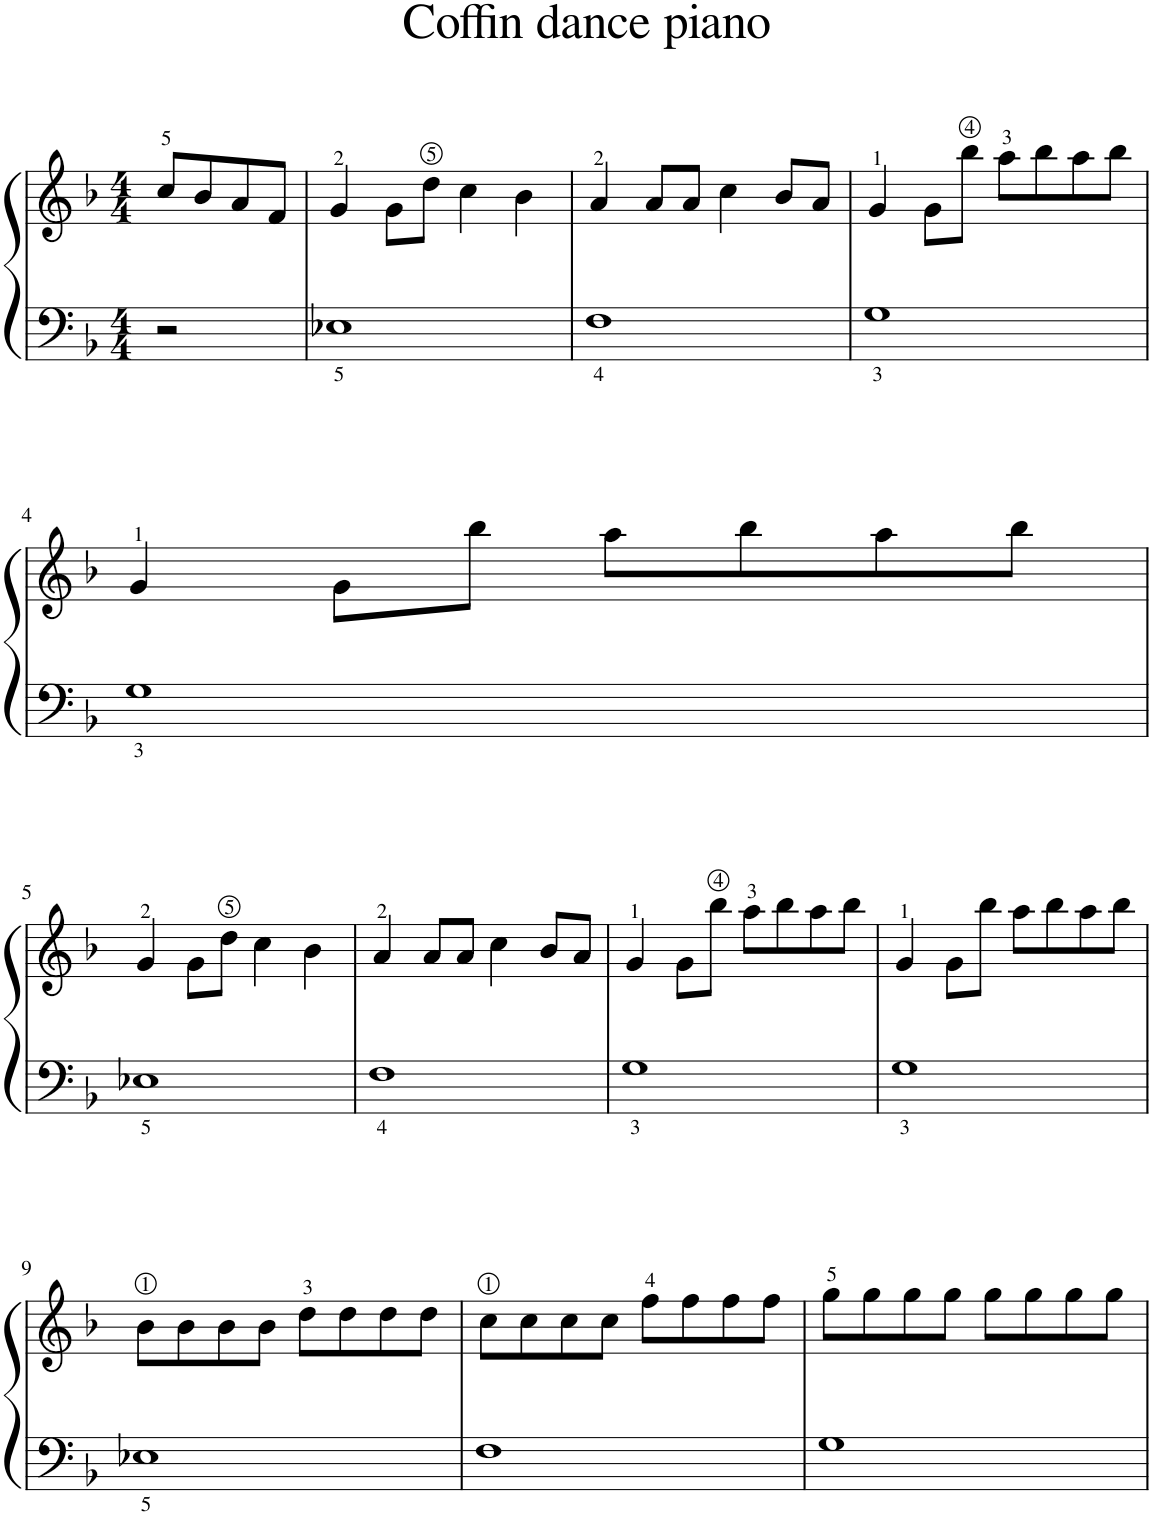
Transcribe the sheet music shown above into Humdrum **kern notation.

**kern	**kern
*part1	*part1
*staff2	*staff1
*I"Piano	*
*I'Pno.	*
*clefF4	*clefG2
*k[b-]	*k[b-]
*M4/4	*M4/4
=	=
2r	8cc/L
.	8b-/
.	8a/
.	8f/J
=1	=1
1E-X	4g/
.	8g\L
.	8dd\J
.	4cc\
.	4b-\
=2	=2
1F	4a/
.	8a/L
.	8a/J
.	4cc\
.	8b-/L
.	8a/J
=3	=3
1G	4g/
.	8g\L
.	8bb-\J
.	8aa\L
.	8bb-\
.	8aa\
.	8bb-\J
!!LO:LB:g=z
=4	=4
1G	4g/
.	8g\L
.	8bb-\J
.	8aa\L
.	8bb-\
.	8aa\
.	8bb-\J
!!LO:LB:g=z
=5	=5
1E-X	4g/
.	8g\L
.	8dd\J
.	4cc\
.	4b-\
=6	=6
1F	4a/
.	8a/L
.	8a/J
.	4cc\
.	8b-/L
.	8a/J
=7	=7
1G	4g/
.	8g\L
.	8bb-\J
.	8aa\L
.	8bb-\
.	8aa\
.	8bb-\J
=8	=8
1G	4g/
.	8g\L
.	8bb-\J
.	8aa\L
.	8bb-\
.	8aa\
.	8bb-\J
!!LO:LB:g=z
=9	=9
1E-X	8b-\L
.	8b-\
.	8b-\
.	8b-\J
.	8dd\L
.	8dd\
.	8dd\
.	8dd\J
=10	=10
1F	8cc\L
.	8cc\
.	8cc\
.	8cc\J
.	8ff\L
.	8ff\
.	8ff\
.	8ff\J
=11	=11
1G	8gg\L
.	8gg\
.	8gg\
.	8gg\J
.	8gg\L
.	8gg\
.	8gg\
.	8gg\J
=	=
*-	*-
